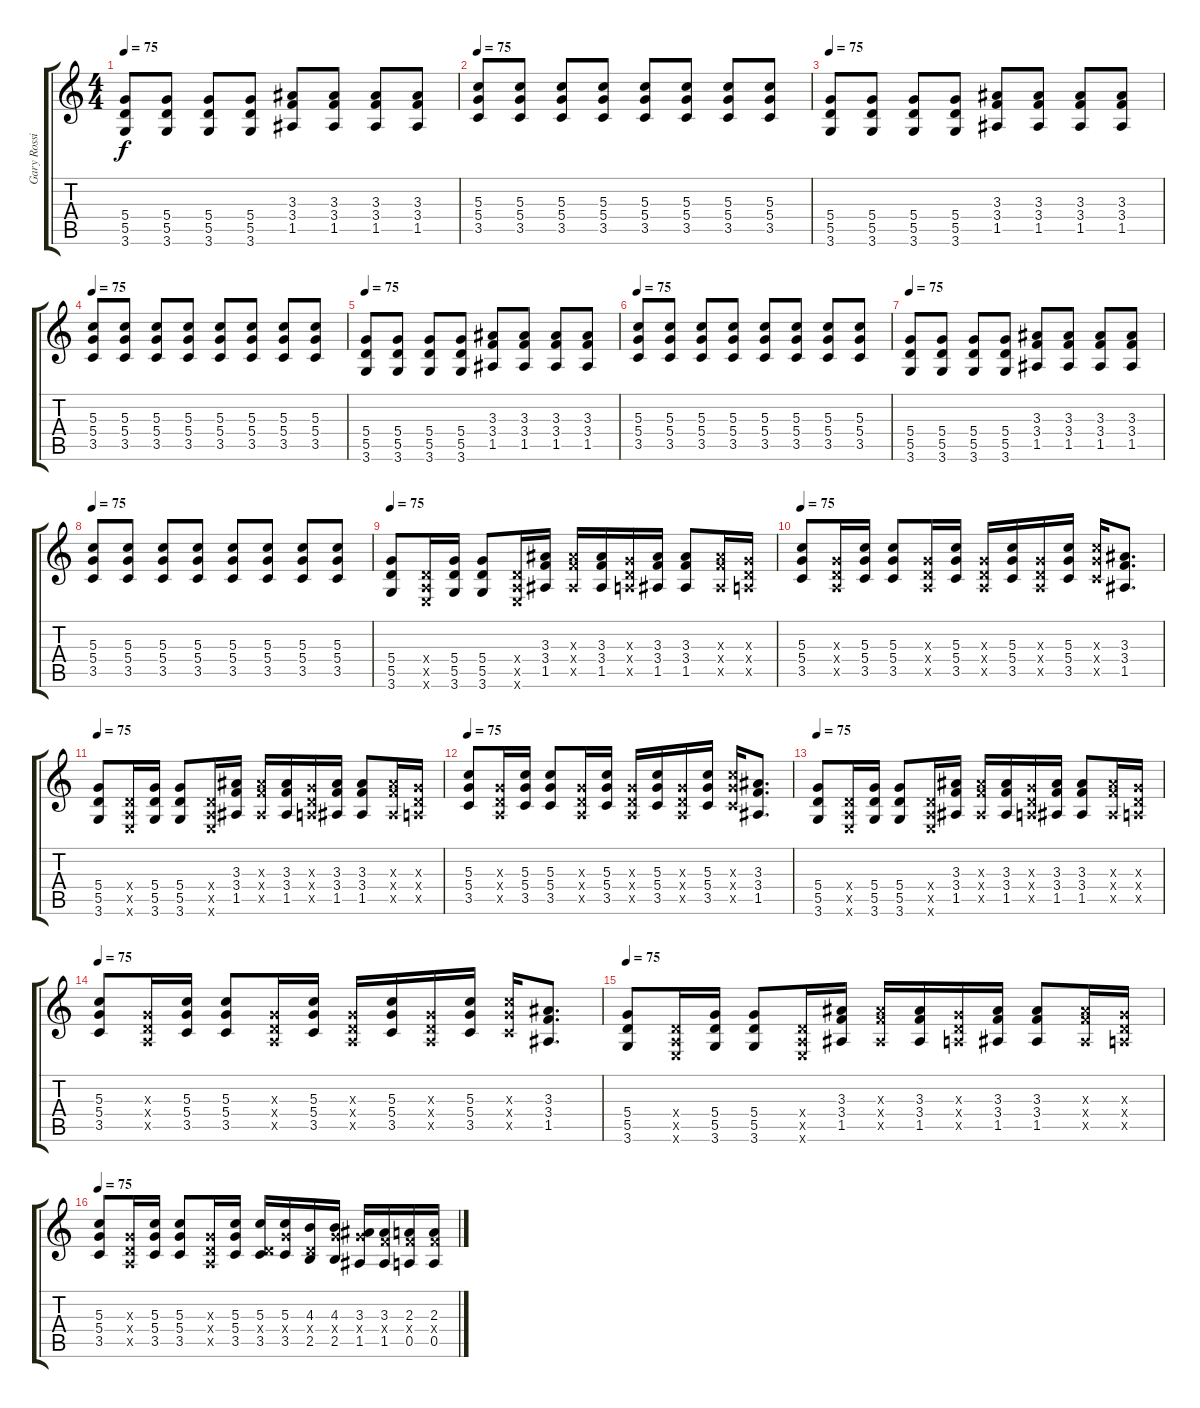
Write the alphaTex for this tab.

\track ("Gary Rossington (overdriven guitar)" "Gary Rossi") {instrument overdrivenguitar}
\staff {score tabs}
\tuning (E4 B3 G3 D3 A2 E2) {hide}
\ts (4 4)
\tempo 75
\clef g2
\ks c
(5.4 5.5 3.6).8{dy f} (5.4 5.5 3.6).8 (5.4 5.5 3.6).8 (5.4 5.5 3.6).8 (3.3 3.4 1.5).8 (3.3 3.4 1.5).8 (3.3 3.4 1.5).8 (3.3 3.4 1.5).8 |
\tempo 75
(5.3 5.4 3.5).8 (5.3 5.4 3.5).8 (5.3 5.4 3.5).8 (5.3 5.4 3.5).8 (5.3 5.4 3.5).8 (5.3 5.4 3.5).8 (5.3 5.4 3.5).8 (5.3 5.4 3.5).8 |
\tempo 75
(5.4 5.5 3.6).8 (5.4 5.5 3.6).8 (5.4 5.5 3.6).8 (5.4 5.5 3.6).8 (3.3 3.4 1.5).8 (3.3 3.4 1.5).8 (3.3 3.4 1.5).8 (3.3 3.4 1.5).8 |
\tempo 75
(5.3 5.4 3.5).8 (5.3 5.4 3.5).8 (5.3 5.4 3.5).8 (5.3 5.4 3.5).8 (5.3 5.4 3.5).8 (5.3 5.4 3.5).8 (5.3 5.4 3.5).8 (5.3 5.4 3.5).8 |
\tempo 75
(5.4 5.5 3.6).8 (5.4 5.5 3.6).8 (5.4 5.5 3.6).8 (5.4 5.5 3.6).8 (3.3 3.4 1.5).8 (3.3 3.4 1.5).8 (3.3 3.4 1.5).8 (3.3 3.4 1.5).8 |
\tempo 75
(5.3 5.4 3.5).8 (5.3 5.4 3.5).8 (5.3 5.4 3.5).8 (5.3 5.4 3.5).8 (5.3 5.4 3.5).8 (5.3 5.4 3.5).8 (5.3 5.4 3.5).8 (5.3 5.4 3.5).8 |
\tempo 75
(5.4 5.5 3.6).8 (5.4 5.5 3.6).8 (5.4 5.5 3.6).8 (5.4 5.5 3.6).8 (3.3 3.4 1.5).8 (3.3 3.4 1.5).8 (3.3 3.4 1.5).8 (3.3 3.4 1.5).8 |
\tempo 75
(5.3 5.4 3.5).8 (5.3 5.4 3.5).8 (5.3 5.4 3.5).8 (5.3 5.4 3.5).8 (5.3 5.4 3.5).8 (5.3 5.4 3.5).8 (5.3 5.4 3.5).8 (5.3 5.4 3.5).8 |
\tempo 75
(5.4 5.5 3.6).8 (0.4{x} 0.5{x} 0.6{x}).16 (5.4 5.5 3.6).16 (5.4 5.5 3.6).8 (0.4{x} 0.5{x} 0.6{x}).16 (3.3 3.4 1.5).16 (3.3{x} 3.4{x} 1.5{x}).16 (3.3 3.4 1.5).16 (0.3{x} 0.4{x} 0.5{x}).16 (3.3 3.4 1.5).16 (3.3 3.4 1.5).8 (3.3{x} 3.4{x} 1.5{x}).16 (0.3{x} 0.4{x} 0.5{x}).16 |
\tempo 75
(5.3 5.4 3.5).8 (0.3{x} 0.4{x} 0.5{x}).16 (5.3 5.4 3.5).16 (5.3 5.4 3.5).8 (0.3{x} 0.4{x} 0.5{x}).16 (5.3 5.4 3.5).16 (0.3{x} 0.4{x} 0.5{x}).16 (5.3 5.4 3.5).16 (0.3{x} 0.4{x} 0.5{x}).16 (5.3 5.4 3.5).16 (5.3{x} 5.4{x} 3.5{x}).16 (3.3 3.4 1.5).8{d} |
\tempo 75
(5.4 5.5 3.6).8 (0.4{x} 0.5{x} 0.6{x}).16 (5.4 5.5 3.6).16 (5.4 5.5 3.6).8 (0.4{x} 0.5{x} 0.6{x}).16 (3.3 3.4 1.5).16 (3.3{x} 3.4{x} 1.5{x}).16 (3.3 3.4 1.5).16 (0.3{x} 0.4{x} 0.5{x}).16 (3.3 3.4 1.5).16 (3.3 3.4 1.5).8 (3.3{x} 3.4{x} 1.5{x}).16 (0.3{x} 0.4{x} 0.5{x}).16 |
\tempo 75
(5.3 5.4 3.5).8 (0.3{x} 0.4{x} 0.5{x}).16 (5.3 5.4 3.5).16 (5.3 5.4 3.5).8 (0.3{x} 0.4{x} 0.5{x}).16 (5.3 5.4 3.5).16 (0.3{x} 0.4{x} 0.5{x}).16 (5.3 5.4 3.5).16 (0.3{x} 0.4{x} 0.5{x}).16 (5.3 5.4 3.5).16 (5.3{x} 5.4{x} 3.5{x}).16 (3.3 3.4 1.5).8{d} |
\tempo 75
(5.4 5.5 3.6).8 (0.4{x} 0.5{x} 0.6{x}).16 (5.4 5.5 3.6).16 (5.4 5.5 3.6).8 (0.4{x} 0.5{x} 0.6{x}).16 (3.3 3.4 1.5).16 (3.3{x} 3.4{x} 1.5{x}).16 (3.3 3.4 1.5).16 (0.3{x} 0.4{x} 0.5{x}).16 (3.3 3.4 1.5).16 (3.3 3.4 1.5).8 (3.3{x} 3.4{x} 1.5{x}).16 (0.3{x} 0.4{x} 0.5{x}).16 |
\tempo 75
(5.3 5.4 3.5).8 (0.3{x} 0.4{x} 0.5{x}).16 (5.3 5.4 3.5).16 (5.3 5.4 3.5).8 (0.3{x} 0.4{x} 0.5{x}).16 (5.3 5.4 3.5).16 (0.3{x} 0.4{x} 0.5{x}).16 (5.3 5.4 3.5).16 (0.3{x} 0.4{x} 0.5{x}).16 (5.3 5.4 3.5).16 (5.3{x} 5.4{x} 3.5{x}).16 (3.3 3.4 1.5).8{d} |
\tempo 75
(5.4 5.5 3.6).8 (0.4{x} 0.5{x} 0.6{x}).16 (5.4 5.5 3.6).16 (5.4 5.5 3.6).8 (0.4{x} 0.5{x} 0.6{x}).16 (3.3 3.4 1.5).16 (3.3{x} 3.4{x} 1.5{x}).16 (3.3 3.4 1.5).16 (0.3{x} 0.4{x} 0.5{x}).16 (3.3 3.4 1.5).16 (3.3 3.4 1.5).8 (3.3{x} 3.4{x} 1.5{x}).16 (0.3{x} 0.4{x} 0.5{x}).16 |
\tempo 75
(5.3 5.4 3.5).8 (0.3{x} 0.4{x} 0.5{x}).16 (5.3 5.4 3.5).16 (5.3 5.4 3.5).8 (0.3{x} 0.4{x} 0.5{x}).16 (5.3 5.4 3.5).16 (5.3 0.4{x} 3.5).16 (5.3 5.4{x} 3.5).16 (4.3 0.4{x} 2.5).16 (4.3 5.4{x} 2.5).16 (3.3 5.4{x} 1.5).16 (3.3 3.4{x} 1.5).16 (2.3 3.4{x} 0.5).16 (2.3 3.4{x} 0.5).16
